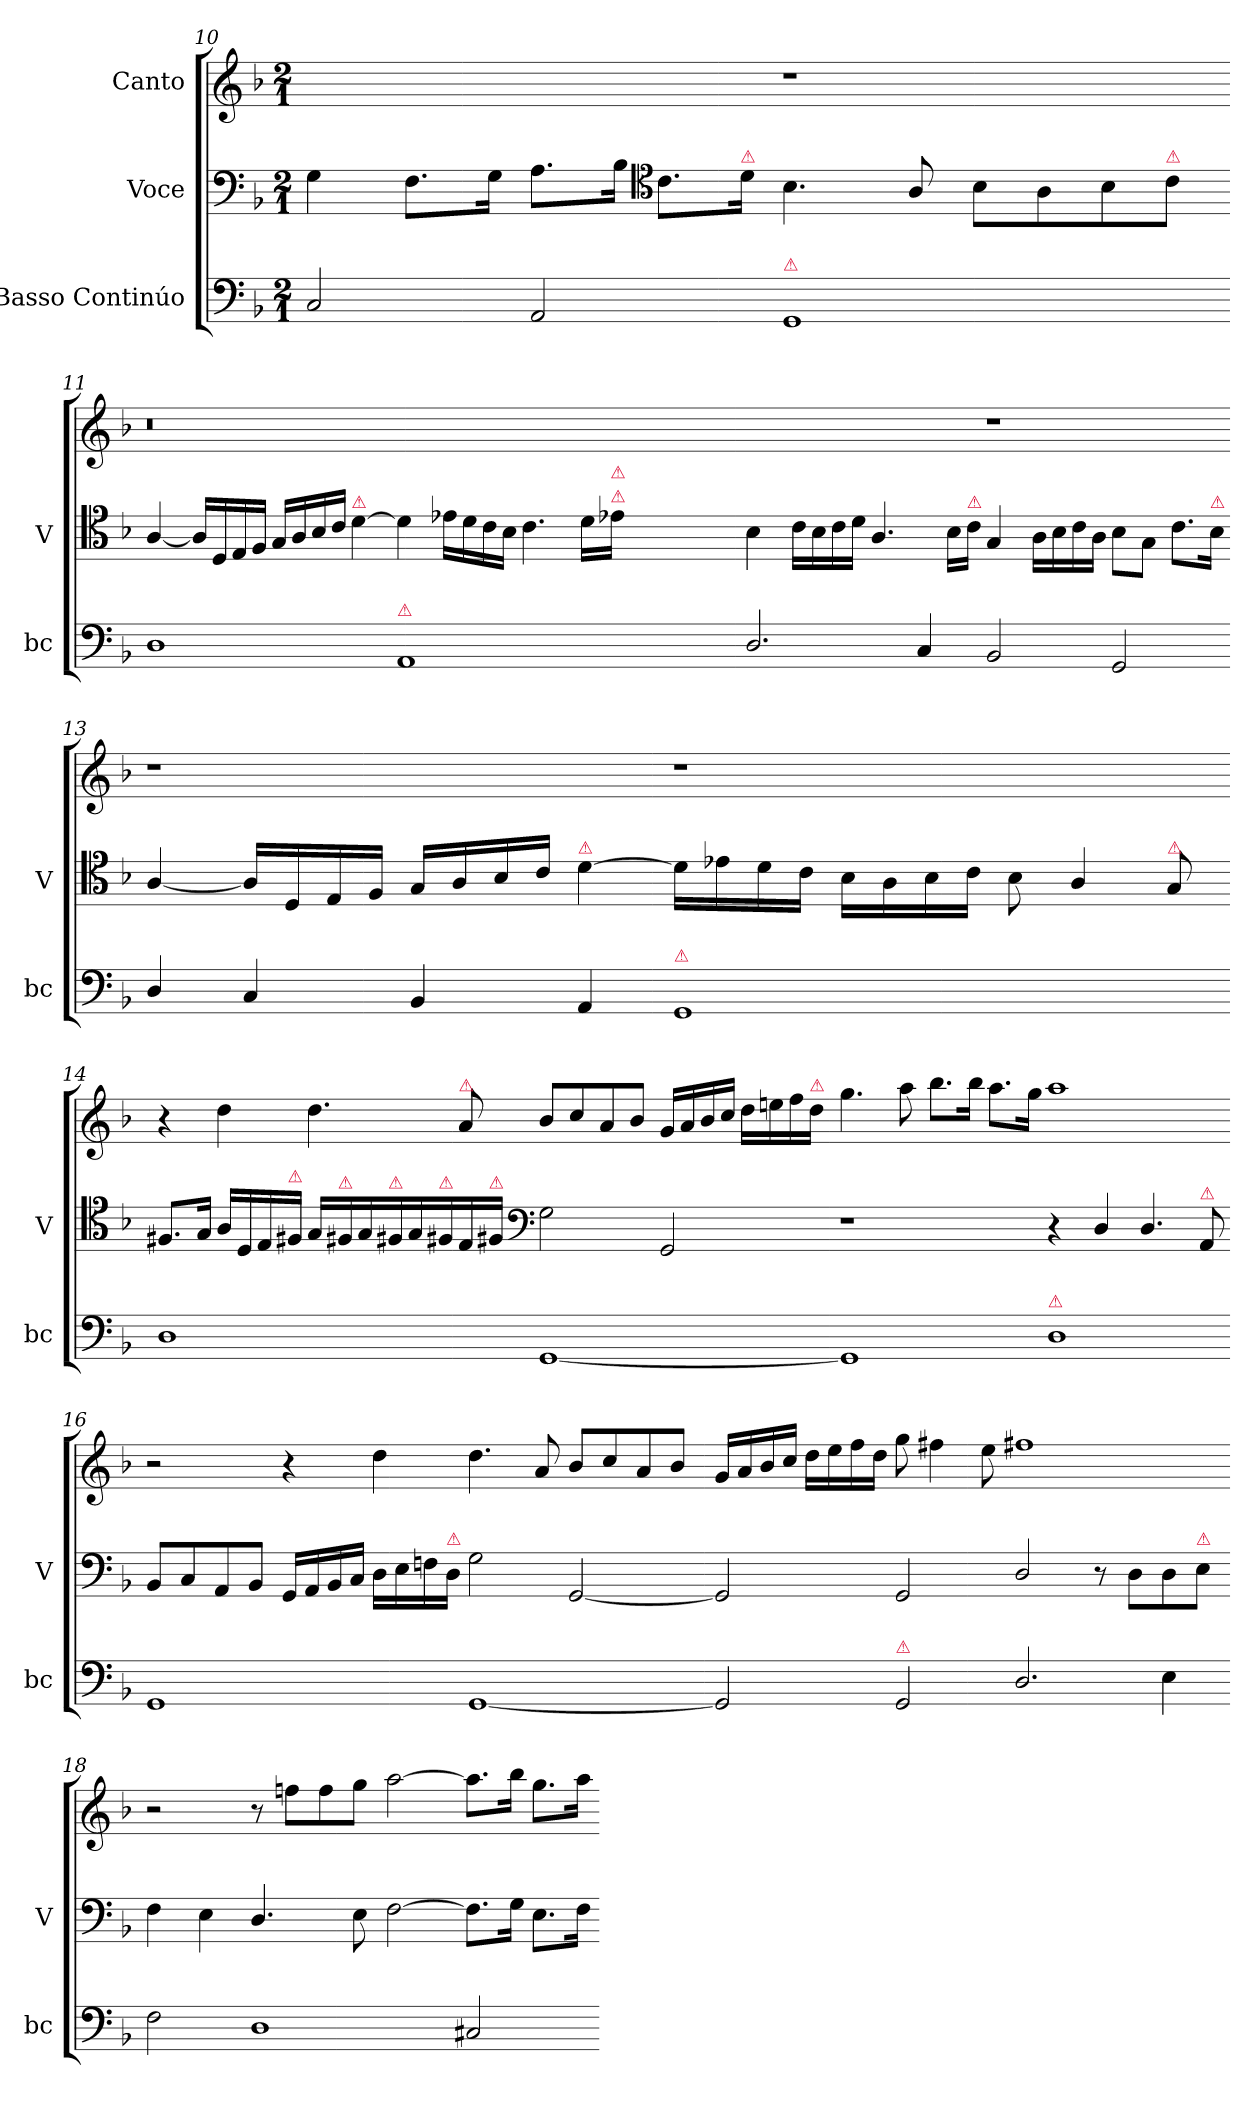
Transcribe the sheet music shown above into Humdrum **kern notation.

**kern	**kern	**kern
*part3	*part2	*part1
*staff3	*staff2	*staff1
*I"Basso Continúo	*I"Voce	*I"Canto
*I'bc	*I'V	*
*clefF4	*clefF4	*clefG2
*k[b-]	*k[b-]	*k[b-]
*M2/1	*M2/1	*M2/1
=10	=10	=10
2C/	4G\	1ryy
.	8.F\L	.
.	16G\Jk	.
2AA/	8.A\L	.
.	16B-\Jk	.
*	*clefC4	*
.	8.c\L	.
!	!LO:TX:a:color=crimson:t=⚠	!
.	16d\Jk	.
!LO:TX:a:color=crimson:t=⚠	!	!
1GG	4.B-\	1r
.	8A/	.
.	8B-\L	.
.	8A\	.
.	8B-\	.
!	!LO:TX:a:color=crimson:t=⚠	!
.	8c\J	.
=11-	=11-	=11-
1D	[4A/	0.r
.	16A/LL]	.
.	16D/	.
.	16E/	.
.	16F/JJ	.
.	16G/LL	.
.	16A/	.
.	16B-/	.
.	16c/JJ	.
!	!LO:TX:a:color=crimson:t=⚠	!
.	[4d\	.
!LO:TX:a:color=crimson:t=⚠	!	!
1AA	4d\]	.
.	16e-X\LL	.
.	16d\	.
.	16c\	.
.	16B-\JJ	.
.	4.c\	.
.	16d\LL	.
!	!LO:TX:a:color=crimson:t=⚠	!
!	!LO:TX:a:color=crimson:t=⚠	!
.	16e-X\JJ	.
1ryy	1ryy	.
=12-	=12-	=12-
2.D/	4B-\	1ryy
.	16c\LL	.
.	16B-\	.
.	16c\	.
.	16d\JJ	.
.	4.A/	.
4C/	.	.
.	16B-\LL	.
!	!LO:TX:a:color=crimson:t=⚠	!
.	16c\JJ	.
2BB-/	4G/	1r
.	16A\LL	.
.	16B-\	.
.	16c\	.
.	16A\JJ	.
2GG/	8B-\L	.
.	8G\J	.
.	8.c\L	.
!	!LO:TX:a:color=crimson:t=⚠	!
.	16B-\Jk	.
=13-	=13-	=13-
4D/	[4A/	1r
4C/	16A/LL]	.
.	16D/	.
.	16E/	.
.	16F/JJ	.
4BB-/	16G/LL	.
.	16A/	.
.	16B-/	.
.	16c/JJ	.
!	!LO:TX:a:color=crimson:t=⚠	!
4AA/	[4d\	.
!LO:TX:a:color=crimson:t=⚠	!	!
1GG	16d\LL]	1r
.	16e-X\	.
.	16d\	.
.	16c\JJ	.
.	16B-\LL	.
.	16A\	.
.	16B-\	.
.	16c\JJ	.
.	8B-\	.
.	4A/	.
!	!LO:TX:a:color=crimson:t=⚠	!
.	8G/	.
=14-	=14-	=14-
1D	8.F#X/L	4r
.	16G/Jk	.
.	16A/LL	4dd\
.	16D/	.
.	16E/	.
!	!LO:TX:a:color=crimson:t=⚠	!
.	16F#X/JJ	.
.	16G/LL	4.dd\
!	!LO:TX:a:color=crimson:t=⚠	!
.	16F#X/	.
.	16G/	.
!	!LO:TX:a:color=crimson:t=⚠	!
.	16F#X/	.
.	16G/	.
!	!LO:TX:a:color=crimson:t=⚠	!
.	16F#X/	.
!	!	!LO:TX:a:color=crimson:t=⚠
.	16E/	8a/
!	!LO:TX:a:color=crimson:t=⚠	!
.	16F#X/JJ	.
*	*clefF4	*
[1GG	2G\	8b-/L
.	.	8cc/
.	.	8a/
.	.	8b-/J
.	2GG/	16g/LL
.	.	16a/
.	.	16b-/
.	.	16cc/JJ
.	.	16dd\LL
.	.	16een\
.	.	16ff\
!	!	!LO:TX:a:color=crimson:t=⚠
.	.	16dd\JJ
=15-	=15-	=15-
1GG]	1r	4.gg\
.	.	8aa\
.	.	8.bb-\L
.	.	16bb-\Jk
.	.	8.aa\L
.	.	16gg\Jk
!LO:TX:a:color=crimson:t=⚠	!	!
1D	4r	1aa
.	4D/	.
.	4.D/	.
!	!LO:TX:a:color=crimson:t=⚠	!
.	8AA/	.
=16-	=16-	=16-
1GG	8BB-/L	2r
.	8C/	.
.	8AA/	.
.	8BB-/J	.
.	16GG/LL	4r
.	16AA/	.
.	16BB-/	.
.	16C/JJ	.
.	16D\LL	4dd\
.	16E\	.
.	16Fn\	.
!	!LO:TX:a:color=crimson:t=⚠	!
.	16D\JJ	.
[1GG	2G\	4.dd\
.	.	8a/
.	[2GG/	8b-/L
.	.	8cc/
.	.	8a/
.	.	8b-/J
=17-	=17-	=17-
2GG]	2GG/]	16g/LL
.	.	16a/
.	.	16b-/
.	.	16cc/JJ
.	.	16dd\LL
.	.	16ee\
.	.	16ff\
.	.	16dd\JJ
!LO:TX:a:color=crimson:t=⚠	!	!
2GG/	2GG/	8gg\
.	.	4ff#X\
.	.	8ee\
2.D/	2D/	1ff#X
.	8r	.
.	8D\L	.
4E\	8D\	.
!	!LO:TX:a:color=crimson:t=⚠	!
.	8E\J	.
=18-	=18-	=18-
2F\	4F\	2r
.	4E\	.
1D	4.D/	8r
.	.	8ffn\L
.	.	8ff\
.	8E\	8gg\J
.	[2F\	[2aa\
2C#X/	8.F\L]	8.aa\L]
.	16G\Jk	16bb-\Jk
.	8.E\L	8.gg\L
.	16F\Jk	16aa\Jk
=-	=-	=-
*-	*-	*-
